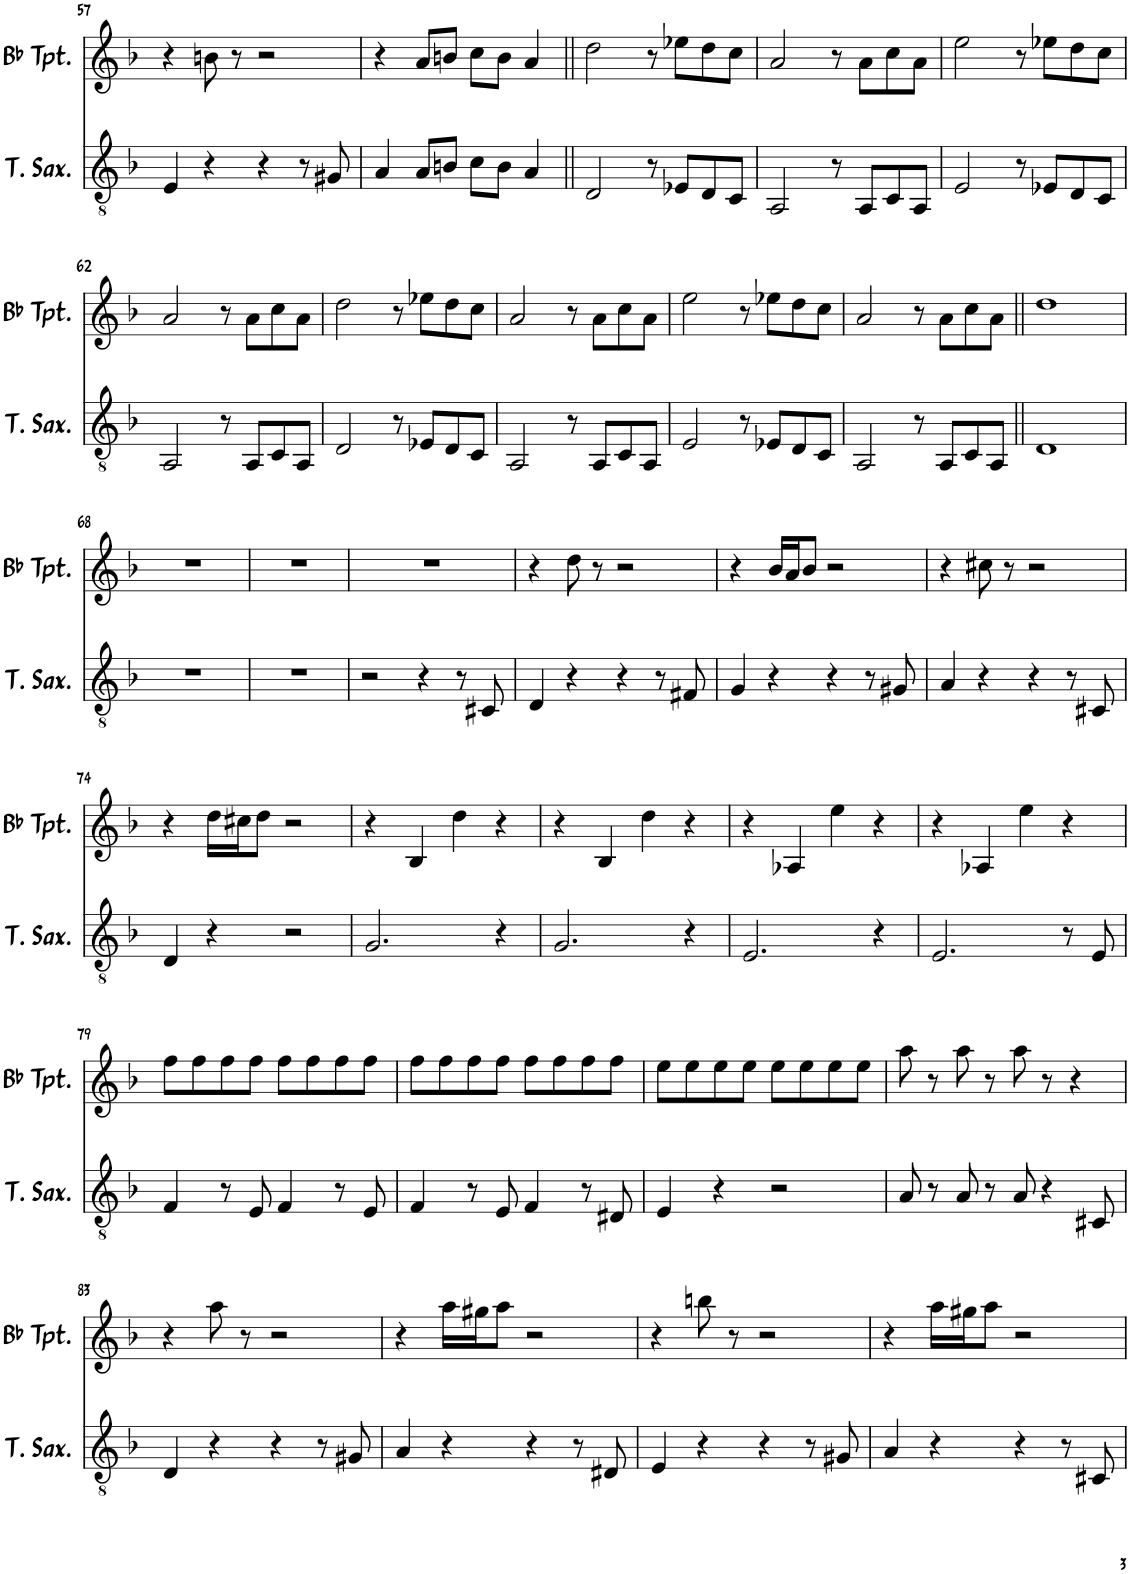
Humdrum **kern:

**kern	**kern
*part2	*part1
*staff2	*staff1
*I"Tenor Saxophone	*I"Bb Trumpet
*I'T. Sax.	*I'Bb Tpt.
!!LO:PB:g=z
*clefGv2	*clefG2
*ITrd8c14	*ITrd1c2
*k[b-]	*k[b-]
*M4/4	*M4/4
=57	=57
4E/	4r
4r	8bn\
.	8r
4r	2r
8r	.
8G#X/	.
=58	=58
4A/	4r
8A/L	8a/L
8Bn/J	8bn/J
8c\L	8cc\L
8B\J	8b\J
4A/	4a/
=59||	=59||
2D/	2dd\
8r	8r
8E-X/L	8ee-X\L
8D/	8dd\
8C/J	8cc\J
=60	=60
2AA/	2a/
8r	8r
8AA/L	8a\L
8C/	8cc\
8AA/J	8a\J
=61	=61
2E/	2ee\
8r	8r
8E-X/L	8ee-X\L
8D/	8dd\
8C/J	8cc\J
!!LO:LB:g=z
=62	=62
2AA/	2a/
8r	8r
8AA/L	8a\L
8C/	8cc\
8AA/J	8a\J
=63	=63
2D/	2dd\
8r	8r
8E-X/L	8ee-X\L
8D/	8dd\
8C/J	8cc\J
=64	=64
2AA/	2a/
8r	8r
8AA/L	8a\L
8C/	8cc\
8AA/J	8a\J
=65	=65
2E/	2ee\
8r	8r
8E-X/L	8ee-X\L
8D/	8dd\
8C/J	8cc\J
=66	=66
2AA/	2a/
8r	8r
8AA/L	8a\L
8C/	8cc\
8AA/J	8a\J
=67||	=67||
1D	1dd
!!LO:LB:g=z
=68	=68
1r	1r
=69	=69
1r	1r
=70	=70
2r	1r
4r	.
8r	.
8C#X/	.
=71	=71
4D/	4r
4r	8dd\
.	8r
4r	2r
8r	.
8F#X/	.
=72	=72
4G/	4r
4r	16b-/LL
.	16a/J
.	8b-/J
4r	2r
8r	.
8G#X/	.
=73	=73
4A/	4r
4r	8cc#X\
.	8r
4r	2r
8r	.
8C#X/	.
!!LO:LB:g=z
=74	=74
4D/	4r
4r	16dd\LL
.	16cc#X\J
.	8dd\J
2r	2r
=75	=75
2.G/	4r
.	4B-/
.	4dd\
4r	4r
=76	=76
2.G/	4r
.	4B-/
.	4dd\
4r	4r
=77	=77
2.E/	4r
.	4A-X/
.	4ee\
4r	4r
=78	=78
2.E/	4r
.	4A-X/
.	4ee\
8r	4r
8E/	.
!!LO:LB:g=z
=79	=79
4F/	8ff\L
.	8ff\
8r	8ff\
8E/	8ff\J
4F/	8ff\L
.	8ff\
8r	8ff\
8E/	8ff\J
=80	=80
4F/	8ff\L
.	8ff\
8r	8ff\
8E/	8ff\J
4F/	8ff\L
.	8ff\
8r	8ff\
8D#X/	8ff\J
=81	=81
4E/	8ee\L
.	8ee\
4r	8ee\
.	8ee\J
2r	8ee\L
.	8ee\
.	8ee\
.	8ee\J
=82	=82
8A/	8aa\
8r	8r
8A/	8aa\
8r	8r
8A/	8aa\
4r	8r
.	4r
8C#X/	.
!!LO:LB:g=z
=83	=83
4D/	4r
4r	8aa\
.	8r
4r	2r
8r	.
8G#X/	.
=84	=84
4A/	4r
4r	16aa\LL
.	16gg#X\J
.	8aa\J
4r	2r
8r	.
8D#X/	.
=85	=85
4E/	4r
4r	8bbn\
.	8r
4r	2r
8r	.
8G#X/	.
=86	=86
4A/	4r
4r	16aa\LL
.	16gg#X\J
.	8aa\J
4r	2r
8r	.
8C#X/	.
=	=
*-	*-
